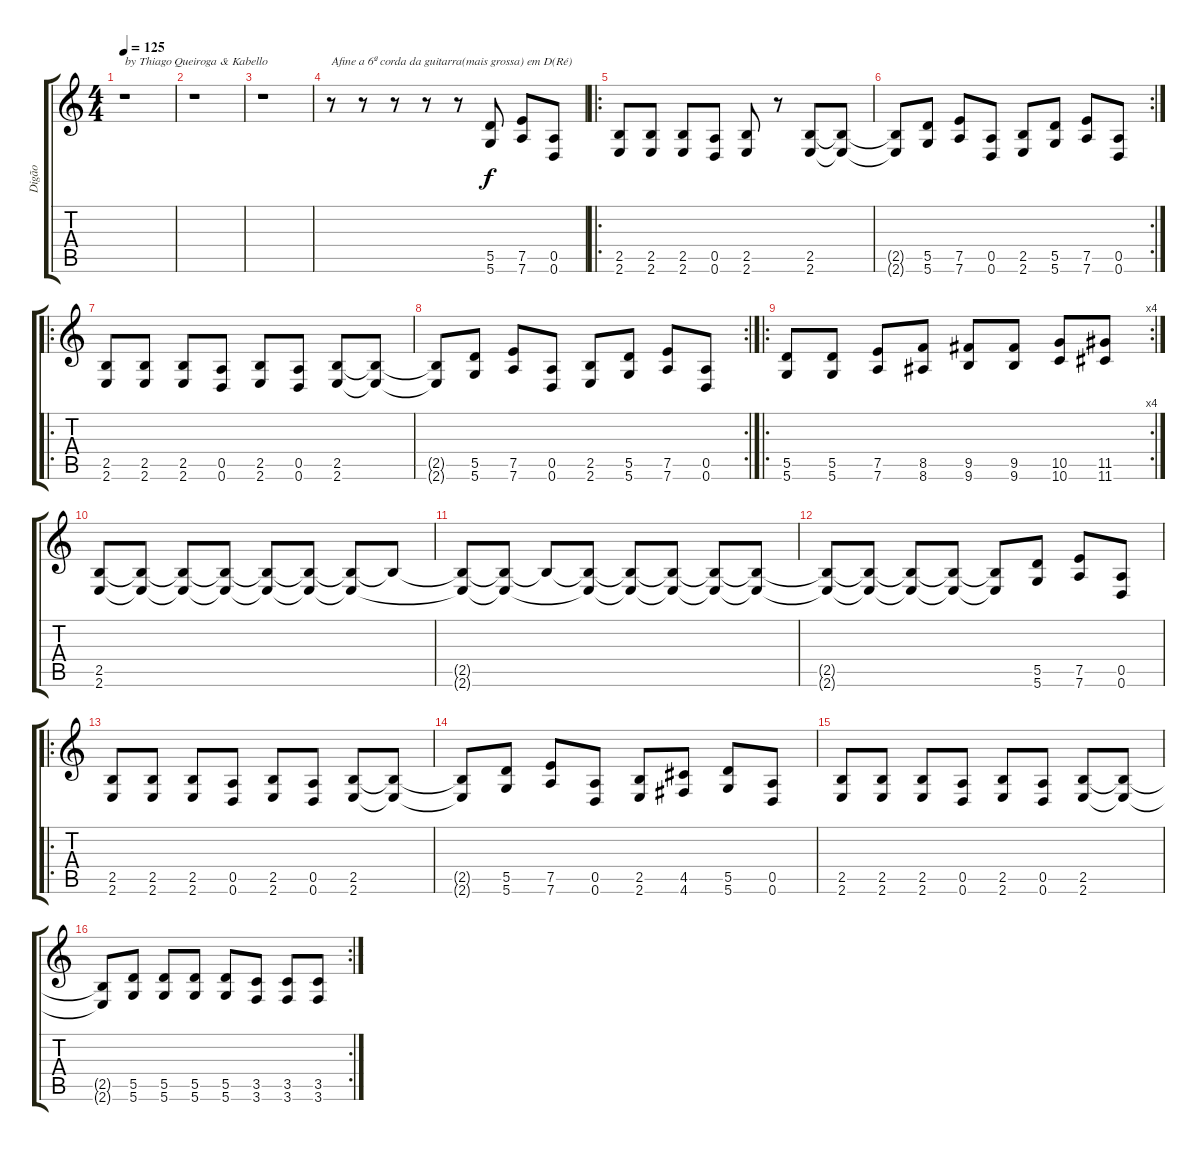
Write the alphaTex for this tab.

\track ("Digão" "Digão") {instrument overdrivenguitar}
\staff {score tabs}
\tuning (E4 B3 G3 D3 A2 D2) {hide}
\ts (4 4)
\tempo 125
\clef g2
\ks c
r.1{txt "by Thiago Queiroga & Kabello " dy f instrument overdrivenguitar} |
r.1 |
r.1 |
r.8{txt "Afine a 6ª corda da guitarra(mais grossa) em D(Ré)"} r.8 r.8 r.8 r.8 (5.5 5.6).8 (7.5 7.6).8 (0.5 0.6).8 |
\ro
(2.5 2.6).8 (2.5 2.6).8 (2.5 2.6).8 (0.5 0.6).8 (2.5 2.6).8 r.8 (2.5 2.6).8 (2.5{t} 2.6{t}).8 |
\rc 2
(2.5{t} 2.6{t}).8 (5.5 5.6).8 (7.5 7.6).8 (0.5 0.6).8 (2.5 2.6).8 (5.5 5.6).8 (7.5 7.6).8 (0.5 0.6).8 |
\ro
(2.5 2.6).8 (2.5 2.6).8 (2.5 2.6).8 (0.5 0.6).8 (2.5 2.6).8 (0.5 0.6).8 (2.5 2.6).8 (2.5{t} 2.6{t}).8 |
\rc 2
(2.5{t} 2.6{t}).8 (5.5 5.6).8 (7.5 7.6).8 (0.5 0.6).8 (2.5 2.6).8 (5.5 5.6).8 (7.5 7.6).8 (0.5 0.6).8 |
\ro
\rc 4
(5.5 5.6).8 (5.5 5.6).8 (7.5 7.6).8 (8.5 8.6).8 (9.5 9.6).8 (9.5 9.6).8 (10.5 10.6).8 (11.5 11.6).8 |
(2.5 2.6).8 (2.5{t} 2.6{t}).8 (2.5{t} 2.6{t}).8 (2.5{t} 2.6{t}).8 (2.5{t} 2.6{t}).8 (2.5{t} 2.6{t}).8 (2.5{t} 2.6{t}).8 2.5{t}.8 |
(2.5{t} 2.6{t}).8 (2.5{t} 2.6{t}).8 2.5{t}.8 (2.5{t} 2.6{t}).8 (2.5{t} 2.6{t}).8 (2.5{t} 2.6{t}).8 (2.5{t} 2.6{t}).8 (2.5{t} 2.6{t}).8 |
(2.5{t} 2.6{t}).8 (2.5{t} 2.6{t}).8 (2.5{t} 2.6{t}).8 (2.5{t} 2.6{t}).8 (2.5{t} 2.6{t}).8 (5.5 5.6).8 (7.5 7.6).8 (0.5 0.6).8 |
\ro
(2.5 2.6).8 (2.5 2.6).8 (2.5 2.6).8 (0.5 0.6).8 (2.5 2.6).8 (0.5 0.6).8 (2.5 2.6).8 (2.5{t} 2.6{t}).8 |
(2.5{t} 2.6{t}).8 (5.5 5.6).8 (7.5 7.6).8 (0.5 0.6).8 (2.5 2.6).8 (4.5 4.6).8 (5.5 5.6).8 (0.5 0.6).8 |
(2.5 2.6).8 (2.5 2.6).8 (2.5 2.6).8 (0.5 0.6).8 (2.5 2.6).8 (0.5 0.6).8 (2.5 2.6).8 (2.5{t} 2.6{t}).8 |
\rc 2
(2.5{t} 2.6{t}).8 (5.5 5.6).8 (5.5 5.6).8 (5.5 5.6).8 (5.5 5.6).8 (3.5 3.6).8 (3.5 3.6).8 (3.5 3.6).8
